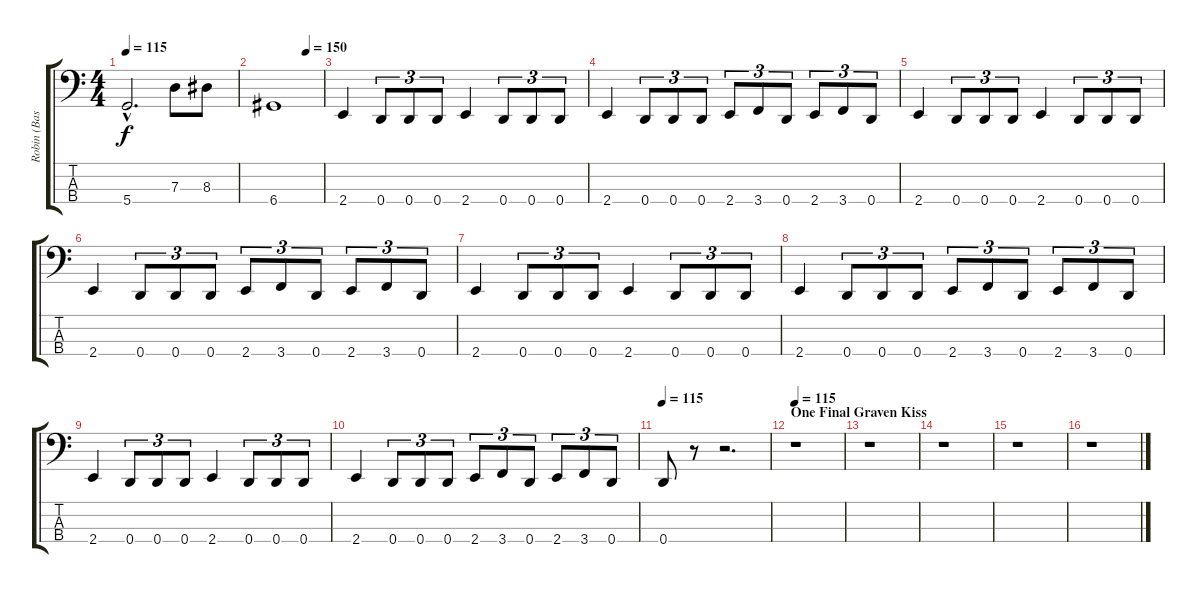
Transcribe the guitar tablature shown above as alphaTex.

\track ("Robin (Bass)" "Robin (Bas") {instrument electricbasspick}
\staff {score tabs}
\tuning (F2 C2 G1 D1) {hide}
\ts (4 4)
\tempo 115
\clef f4
\ks c
5.4{hac}.2{d dy f} 7.3.8 8.3.8 |
\tempo (150 0.6666666666666666)
6.4.1 |
2.4.4 0.4.8{tu (3 2)} 0.4.8{tu (3 2)} 0.4.8{tu (3 2)} 2.4.4 0.4.8{tu (3 2)} 0.4.8{tu (3 2)} 0.4.8{tu (3 2)} |
2.4.4 0.4.8{tu (3 2)} 0.4.8{tu (3 2)} 0.4.8{tu (3 2)} 2.4.8{tu (3 2)} 3.4.8{tu (3 2)} 0.4.8{tu (3 2)} 2.4.8{tu (3 2)} 3.4.8{tu (3 2)} 0.4.8{tu (3 2)} |
2.4.4 0.4.8{tu (3 2)} 0.4.8{tu (3 2)} 0.4.8{tu (3 2)} 2.4.4 0.4.8{tu (3 2)} 0.4.8{tu (3 2)} 0.4.8{tu (3 2)} |
2.4.4 0.4.8{tu (3 2)} 0.4.8{tu (3 2)} 0.4.8{tu (3 2)} 2.4.8{tu (3 2)} 3.4.8{tu (3 2)} 0.4.8{tu (3 2)} 2.4.8{tu (3 2)} 3.4.8{tu (3 2)} 0.4.8{tu (3 2)} |
2.4.4 0.4.8{tu (3 2)} 0.4.8{tu (3 2)} 0.4.8{tu (3 2)} 2.4.4 0.4.8{tu (3 2)} 0.4.8{tu (3 2)} 0.4.8{tu (3 2)} |
2.4.4 0.4.8{tu (3 2)} 0.4.8{tu (3 2)} 0.4.8{tu (3 2)} 2.4.8{tu (3 2)} 3.4.8{tu (3 2)} 0.4.8{tu (3 2)} 2.4.8{tu (3 2)} 3.4.8{tu (3 2)} 0.4.8{tu (3 2)} |
2.4.4 0.4.8{tu (3 2)} 0.4.8{tu (3 2)} 0.4.8{tu (3 2)} 2.4.4 0.4.8{tu (3 2)} 0.4.8{tu (3 2)} 0.4.8{tu (3 2)} |
2.4.4 0.4.8{tu (3 2)} 0.4.8{tu (3 2)} 0.4.8{tu (3 2)} 2.4.8{tu (3 2)} 3.4.8{tu (3 2)} 0.4.8{tu (3 2)} 2.4.8{tu (3 2)} 3.4.8{tu (3 2)} 0.4.8{tu (3 2)} |
\tempo 115
0.4.8 r.8 r.2{d} |
\section ("" "One Final Graven Kiss")
\tempo 115
r.1 |
r.1 |
r.1 |
r.1 |
r.1
